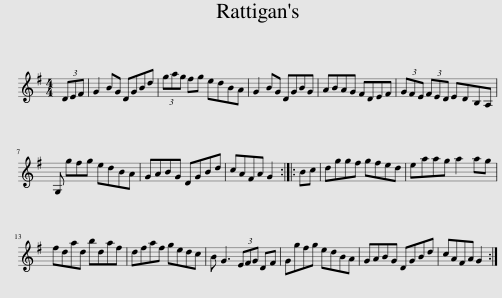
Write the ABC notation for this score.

X:1
L:1/8
M:4/4
I:linebreak $
K:G
V:1 treble
V:1
 (3DEF | G2 BG DGBd | (3gag fg edBA | G2 BG DGBG | ABAG FDEF | %5
 (3GFE (3FED EDB,A, |$ G, gfg edBA | GABG DGBd | cAFA G2 :: Bc | %10
 dggf gfed | eaag a2 ag |$ fdad bdaf | dfaf gedc | B G3 (3EFG DF | %15
 Ggfg edBA | GABG DGBd | cAFA G2 :| %18
